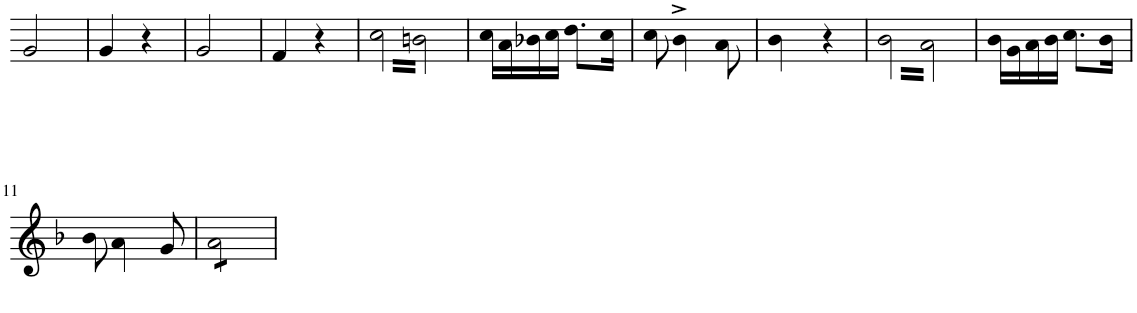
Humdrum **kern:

**kern
*part1
*staff1
*I"Piano
*I'Pno.
*clefG2
*k[b-]
*M2/4
=1
2g/
=2
4g/
4r
=3
2g/
=4
4f/
4r
=5
*tremolo
32cc\LLL
32bn\
32cc\
32bn\
32cc\
32bn\
32cc\
32bn\
32cc\
32bn\
32cc\
32bn\
32cc\
32bn\
32cc\
32bn\JJJ
*Xtremolo
=6
16cc\LL
.
16a\
.
16b-X\
.
16cc\JJ
.
8.dd\L
16cc\Jk
=7
8cc\
4b-^\
8a\
=8
4b-\
4r
=9
*tremolo
32b-\LLL
32a\
32b-\
32a\
32b-\
32a\
32b-\
32a\
32b-\
32a\
32b-\
32a\
32b-\
32a\
32b-\
32a\JJJ
*Xtremolo
=10
16b-\LL
.
16g\
.
16a\
.
16b-\JJ
.
8.cc\L
16b-\Jk
!!LO:LB:g=z
=11
8b-\
4a\
8g/
=12
*k[b-]
*tremolo
8a\L
8a\
8a\
8a\J
*Xtremolo
=
*-
